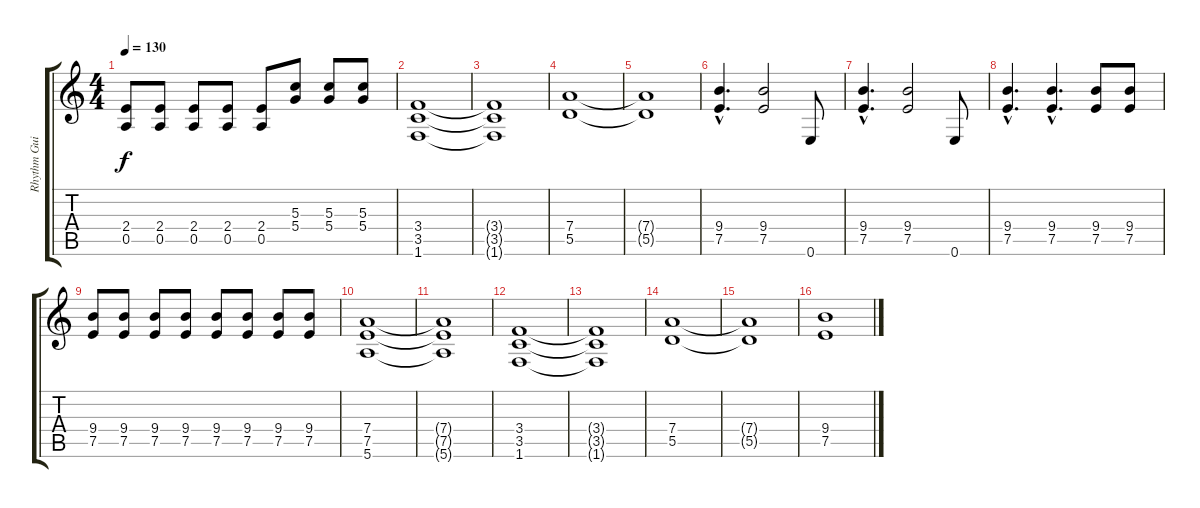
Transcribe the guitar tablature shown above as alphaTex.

\track ("Rhythm Guitar" "Rhythm Gui") {instrument overdrivenguitar}
\staff {score tabs}
\tuning (E4 B3 G3 D3 A2 E2) {hide}
\ts (4 4)
\tempo 130
\clef g2
\ks c
(2.4 0.5).8{dy f} (2.4 0.5).8 (2.4 0.5).8 (2.4 0.5).8 (2.4 0.5).8 (5.3 5.4).8 (5.3 5.4).8 (5.3 5.4).8 |
(3.4 3.5 1.6).1 |
(3.4{t} 3.5{t} 1.6{t}).1 |
(7.4 5.5).1 |
(7.4{t} 5.5{t}).1 |
(9.4{hac} 7.5{hac}).4{d} (9.4 7.5).2 0.6.8 |
(9.4{hac} 7.5{hac}).4{d} (9.4 7.5).2 0.6.8 |
(9.4{hac} 7.5{hac}).4{d} (9.4{hac} 7.5{hac}).4{d} (9.4 7.5).8 (9.4 7.5).8 |
(9.4 7.5).8 (9.4 7.5).8 (9.4 7.5).8 (9.4 7.5).8 (9.4 7.5).8 (9.4 7.5).8 (9.4 7.5).8 (9.4 7.5).8 |
(7.4 7.5 5.6).1 |
(7.4{t} 7.5{t} 5.6{t}).1 |
(3.4 3.5 1.6).1 |
(3.4{t} 3.5{t} 1.6{t}).1 |
(7.4 5.5).1 |
(7.4{t} 5.5{t}).1 |
(9.4 7.5).1
